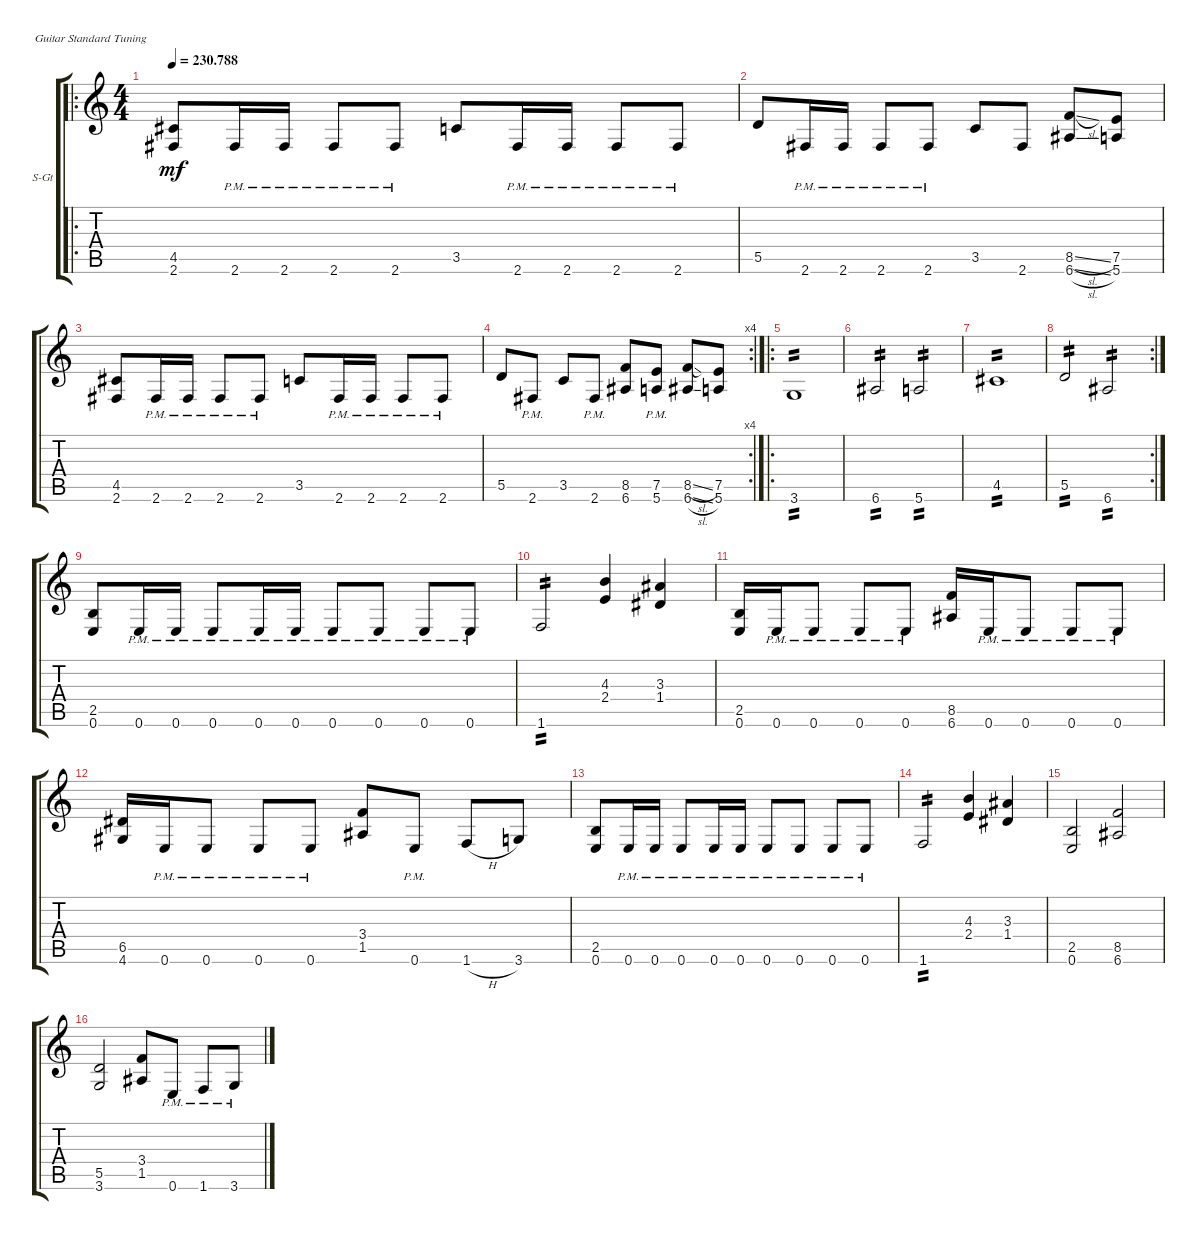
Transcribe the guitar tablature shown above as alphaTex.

\defaultSystemsLayout 4
\bracketExtendMode groupsimilarinstruments
\firstSystemTrackNameOrientation horizontal
\otherSystemsTrackNameOrientation horizontal
\track ("Steel Guitar" "S-Gt") {instrument acousticguitarsteel}
\staff {score tabs}
\tuning (E4 B3 G3 D3 A2 E2)
\ro
\ts (4 4)
\tempo
230.788
\accidentals auto
\clef g2
\ottava regular
\simile none
\ks c
(2.6 4.5).8{dy mf} 2.6{pm}.16 2.6{pm}.16 2.6{pm}.8 2.6{pm}.8 3.5.8 2.6{pm}.16 2.6{pm}.16 2.6{pm}.8 2.6{pm}.8 |
5.5.8 2.6{pm}.16 2.6{pm}.16 2.6{pm}.8 2.6{pm}.8 3.5.8 2.6.8 (6.6{sl} 8.5{sl}).8 (5.6 7.5).8 |
(2.6 4.5).8 2.6{pm}.16 2.6{pm}.16 2.6{pm}.8 2.6{pm}.8 3.5.8 2.6{pm}.16 2.6{pm}.16 2.6{pm}.8 2.6{pm}.8 |
\rc 4
5.5.8 2.6{pm}.8 3.5.8 2.6{pm}.8 (6.6 8.5).8 (5.6{pm} 7.5).8 (6.6{sl} 8.5{sl}).8 (5.6 7.5).8 |
\ro
3.6.1{tp 2} |
6.6.2{tp 2} 5.6.2{tp 2} |
4.5.1{tp 2} |
\rc 2
5.5.2{tp 2} 6.6.2{tp 2} |
(0.6 2.5).8 0.6{pm}.16 0.6{pm}.16 0.6{pm}.8 0.6{pm}.16 0.6{pm}.16 0.6{pm}.8 0.6{pm}.8 0.6{pm}.8 0.6{pm}.8 |
1.6.2{tp 2} (2.4 4.3).4 (1.4 3.3).4 |
(0.6 2.5).16 0.6{pm}.16 0.6{pm}.8 0.6{pm}.8 0.6{pm}.8 (6.6 8.5).16 0.6{pm}.16 0.6{pm}.8 0.6{pm}.8 0.6{pm}.8 |
(4.6 6.5).16 0.6{pm}.16 0.6{pm}.8 0.6{pm}.8 0.6{pm}.8 (1.5 3.4).8 0.6{pm}.8 1.6{h}.8 3.6.8 |
(0.6 2.5).8 0.6{pm}.16 0.6{pm}.16 0.6{pm}.8 0.6{pm}.16 0.6{pm}.16 0.6{pm}.8 0.6{pm}.8 0.6{pm}.8 0.6{pm}.8 |
1.6.2{tp 2} (2.4 4.3).4 (1.4 3.3).4 |
(0.6 2.5).2 (6.6 8.5).2 |
(3.6 5.5).2 (1.5 3.4).8 0.6{pm}.8 1.6{pm}.8 3.6{pm}.8
